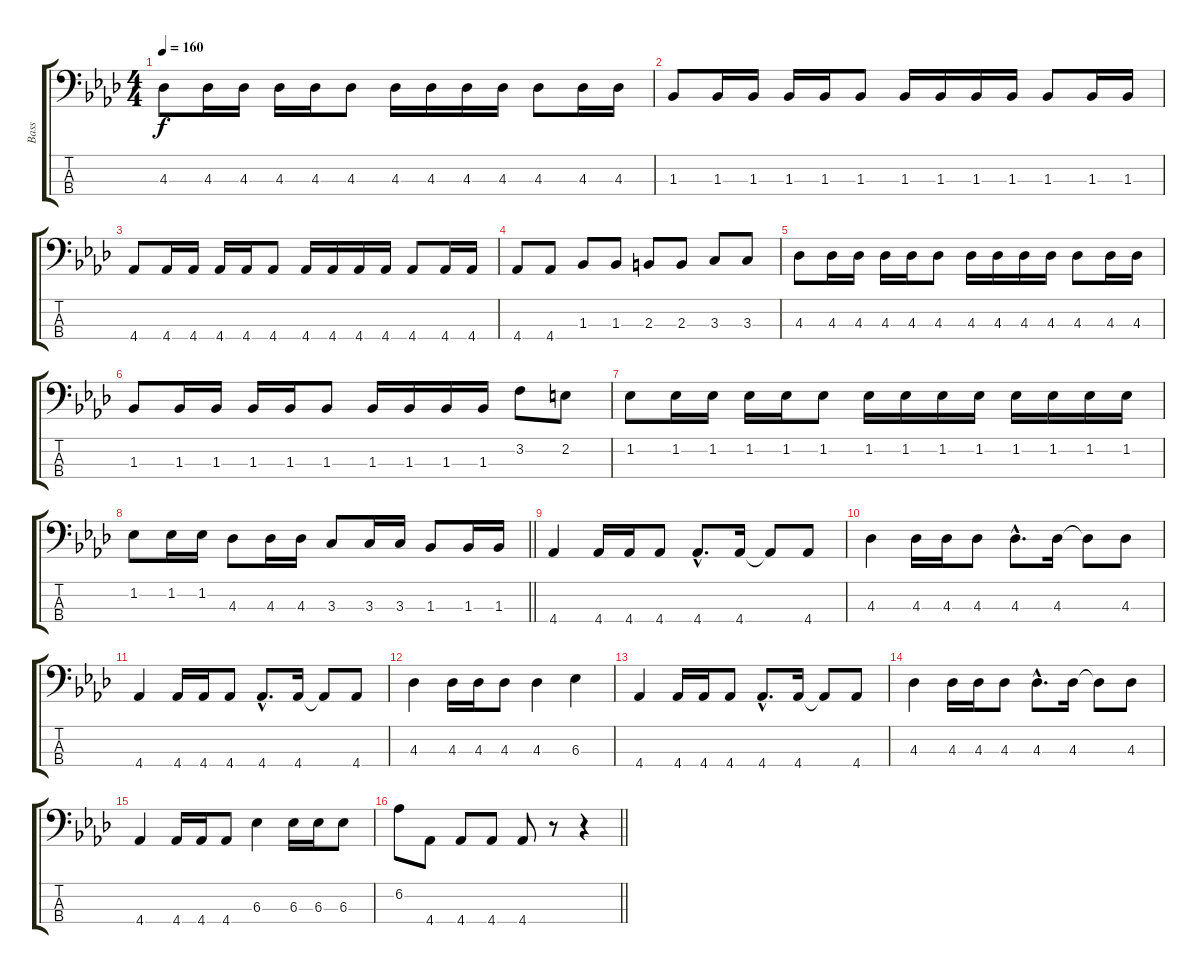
\track ("Bass" "Bass") {instrument electricbasspick}
\staff {score tabs}
\tuning (G2 D2 A1 E1) {hide}
\ts (4 4)
\tempo 160
\clef f4
\ks ab
4.3.8{dy f} 4.3.16 4.3.16 4.3.16 4.3.16 4.3.8 4.3.16 4.3.16 4.3.16 4.3.16 4.3.8 4.3.16 4.3.16 |
1.3.8 1.3.16 1.3.16 1.3.16 1.3.16 1.3.8 1.3.16 1.3.16 1.3.16 1.3.16 1.3.8 1.3.16 1.3.16 |
4.4.8 4.4.16 4.4.16 4.4.16 4.4.16 4.4.8 4.4.16 4.4.16 4.4.16 4.4.16 4.4.8 4.4.16 4.4.16 |
4.4.8 4.4.8 1.3.8 1.3.8 2.3.8 2.3.8 3.3.8 3.3.8 |
4.3.8 4.3.16 4.3.16 4.3.16 4.3.16 4.3.8 4.3.16 4.3.16 4.3.16 4.3.16 4.3.8 4.3.16 4.3.16 |
1.3.8 1.3.16 1.3.16 1.3.16 1.3.16 1.3.8 1.3.16 1.3.16 1.3.16 1.3.16 3.2.8 2.2.8 |
1.2.8 1.2.16 1.2.16 1.2.16 1.2.16 1.2.8 1.2.16 1.2.16 1.2.16 1.2.16 1.2.16 1.2.16 1.2.16 1.2.16 |
\barLineRight lightlight
1.2.8 1.2.16 1.2.16 4.3.8 4.3.16 4.3.16 3.3.8 3.3.16 3.3.16 1.3.8 1.3.16 1.3.16 |
4.4.4 4.4.16 4.4.16 4.4.8 4.4{hac}.8{d} 4.4.16 4.4{t}.8 4.4.8 |
4.3.4 4.3.16 4.3.16 4.3.8 4.3{hac}.8{d} 4.3.16 4.3{t}.8 4.3.8 |
4.4.4 4.4.16 4.4.16 4.4.8 4.4{hac}.8{d} 4.4.16 4.4{t}.8 4.4.8 |
4.3.4 4.3.16 4.3.16 4.3.8 4.3.4 6.3.4 |
4.4.4 4.4.16 4.4.16 4.4.8 4.4{hac}.8{d} 4.4.16 4.4{t}.8 4.4.8 |
4.3.4 4.3.16 4.3.16 4.3.8 4.3{hac}.8{d} 4.3.16 4.3{t}.8 4.3.8 |
4.4.4 4.4.16 4.4.16 4.4.8 6.3.4 6.3.16 6.3.16 6.3.8 |
\barLineRight lightlight
6.2.8 4.4.8 4.4.8 4.4.8 4.4.8 r.8 r.4
